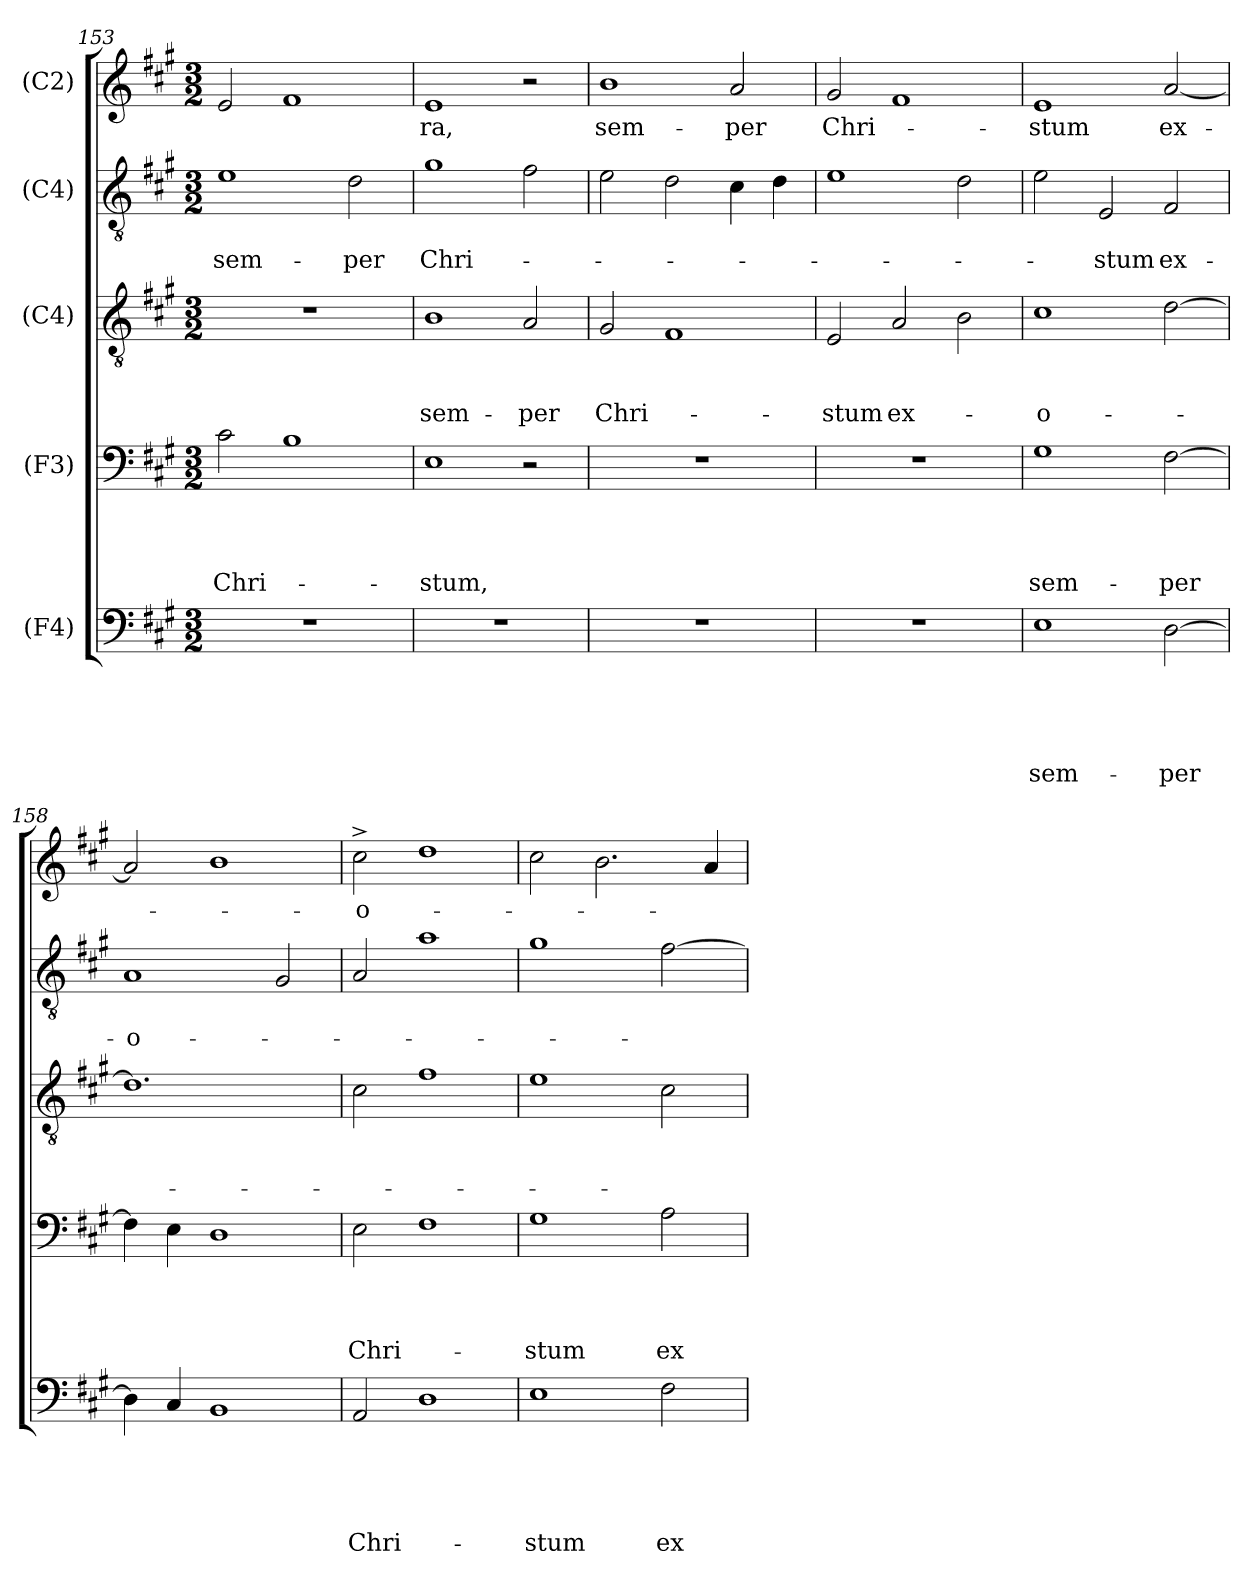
**kern	**text	**text	**text	**text	**text	**kern	**text	**text	**text	**text	**kern	**text	**text	**text	**kern	**text	**text	**kern	**text
*part5	*part5	*part5	*part5	*part5	*part5	*part4	*part4	*part4	*part4	*part4	*part3	*part3	*part3	*part3	*part2	*part2	*part2	*part1	*part1
*staff5	*staff5	*staff5	*staff5	*staff5	*staff5	*staff4	*staff4	*staff4	*staff4	*staff4	*staff3	*staff3	*staff3	*staff3	*staff2	*staff2	*staff2	*staff1	*staff1
*I"(F4)	*	*	*	*	*	*I"(F3)	*	*	*	*	*I"(C4)	*	*	*	*I"(C4)	*	*	*I"(C2)	*
*clefF4	*	*	*	*	*	*clefF4	*	*	*	*	*clefGv2	*	*	*	*clefGv2	*	*	*clefG2	*
*k[f#c#g#]	*	*	*	*	*	*k[f#c#g#]	*	*	*	*	*k[f#c#g#]	*	*	*	*k[f#c#g#]	*	*	*k[f#c#g#]	*
*A:	*	*	*	*	*	*A:	*	*	*	*	*A:	*	*	*	*A:	*	*	*A:	*
*M3/2	*	*	*	*	*	*M3/2	*	*	*	*	*M3/2	*	*	*	*M3/2	*	*	*M3/2	*
=153	=153	=153	=153	=153	=153	=153	=153	=153	=153	=153	=153	=153	=153	=153	=153	=153	=153	=153	=153
!LO:N:vis=1	!	!	!	!	!	!	!	!	!	!LO:LY:b	!LO:N:vis=1	!	!	!	!	!	!LO:LY:b	!	!
1.r	.	.	.	.	.	2c#\	.	.	.	Chri-	1.r	.	.	.	1e	.	sem-	2e/	.
.	.	.	.	.	.	1B	.	.	.	.	.	.	.	.	.	.	.	1f#	.
!	!	!	!	!	!	!	!	!	!	!	!	!	!	!	!	!	!LO:LY:b	!	!
.	.	.	.	.	.	.	.	.	.	.	.	.	.	.	2d\	.	-per	.	.
=154	=154	=154	=154	=154	=154	=154	=154	=154	=154	=154	=154	=154	=154	=154	=154	=154	=154	=154	=154
!LO:N:vis=1	!	!	!	!	!	!	!	!	!	!LO:LY:b	!	!	!	!LO:LY:b	!	!	!LO:LY:b	!	!LO:LY:b
1.r	.	.	.	.	.	1E	.	.	.	-stum,	1B	.	.	sem-	1g#	.	Chri-	1e	-ra,
!	!	!	!	!	!	!	!	!	!	!	!	!	!	!LO:LY:b	!	!	!	!	!
.	.	.	.	.	.	2r	.	.	.	.	2A/	.	.	-per	2f#\	.	.	2r	.
!!LO:LB:g=z
=155	=155	=155	=155	=155	=155	=155	=155	=155	=155	=155	=155	=155	=155	=155	=155	=155	=155	=155	=155
!LO:N:vis=1	!	!	!	!	!	!LO:N:vis=1	!	!	!	!	!	!	!	!LO:LY:b	!	!	!	!	!LO:LY:b
1.r	.	.	.	.	.	1.r	.	.	.	.	2G#/	.	.	Chri-	2e\	.	.	1b	sem-
.	.	.	.	.	.	.	.	.	.	.	1F#	.	.	.	2d\	.	.	.	.
!	!	!	!	!	!	!	!	!	!	!	!	!	!	!	!	!	!	!	!LO:LY:b
.	.	.	.	.	.	.	.	.	.	.	.	.	.	.	4c#\	.	.	2a/	-per
.	.	.	.	.	.	.	.	.	.	.	.	.	.	.	4d\	.	.	.	.
=156	=156	=156	=156	=156	=156	=156	=156	=156	=156	=156	=156	=156	=156	=156	=156	=156	=156	=156	=156
!LO:N:vis=1	!	!	!	!	!	!LO:N:vis=1	!	!	!	!	!	!	!	!LO:LY:b	!	!	!	!	!LO:LY:b
1.r	.	.	.	.	.	1.r	.	.	.	.	2E/	.	.	-stum	1e	.	.	2g#/	Chri-
!	!	!	!	!	!	!	!	!	!	!	!	!	!	!LO:LY:b	!	!	!	!	!
.	.	.	.	.	.	.	.	.	.	.	2A/	.	.	ex-	.	.	.	1f#	.
.	.	.	.	.	.	.	.	.	.	.	2B\	.	.	.	2d\	.	.	.	.
=157	=157	=157	=157	=157	=157	=157	=157	=157	=157	=157	=157	=157	=157	=157	=157	=157	=157	=157	=157
!	!	!	!	!	!LO:LY:b	!	!	!	!	!LO:LY:b	!	!	!	!LO:LY:b:rj	!	!	!	!	!LO:LY:b
1E	.	.	.	.	sem-	1G#	.	.	.	sem-	1c#	.	.	-o-	2e\	.	.	1e	-stum
!	!	!	!	!	!	!	!	!	!	!	!	!	!	!	!	!	!LO:LY:b	!	!
.	.	.	.	.	.	.	.	.	.	.	.	.	.	.	2E/	.	-stum	.	.
!	!	!	!	!	!LO:LY:b	!	!	!	!	!LO:LY:b	!	!	!	!	!	!	!LO:LY:b	!	!LO:LY:b
[>2D\	.	.	.	.	-per	[>2F#\	.	.	.	-per	[>2d\	.	.	.	2F#/	.	ex-	[<2a/	ex-
=158	=158	=158	=158	=158	=158	=158	=158	=158	=158	=158	=158	=158	=158	=158	=158	=158	=158	=158	=158
!	!	!	!	!	!	!	!	!	!	!	!	!	!	!	!	!	!LO:LY:b:rj	!	!
4D\]	.	.	.	.	.	4F#\]	.	.	.	.	1.d]	.	.	.	1A	.	-o-	2a/]	.
4C#/	.	.	.	.	.	4E\	.	.	.	.	.	.	.	.	.	.	.	.	.
1BB	.	.	.	.	.	1D	.	.	.	.	.	.	.	.	.	.	.	1b	.
.	.	.	.	.	.	.	.	.	.	.	.	.	.	.	2G#/	.	.	.	.
=159	=159	=159	=159	=159	=159	=159	=159	=159	=159	=159	=159	=159	=159	=159	=159	=159	=159	=159	=159
!	!	!	!	!	!LO:LY:b	!	!	!	!	!LO:LY:b	!	!	!	!	!	!	!	!	!LO:LY:b
2AA/	.	.	.	.	Chri-	2E\	.	.	.	Chri-	2c#\	.	.	.	2A/	.	.	2cc#^>\	-o-
1D	.	.	.	.	.	1F#	.	.	.	.	1f#	.	.	.	1a	.	.	1dd	.
!!LO:LB:g=z
=160	=160	=160	=160	=160	=160	=160	=160	=160	=160	=160	=160	=160	=160	=160	=160	=160	=160	=160	=160
!	!	!	!	!	!LO:LY:b	!	!	!	!	!LO:LY:b	!	!	!	!	!	!	!	!	!
1E	.	.	.	.	-stum	1G#	.	.	.	-stum	1e	.	.	.	1g#	.	.	2cc#\	.
.	.	.	.	.	.	.	.	.	.	.	.	.	.	.	.	.	.	2.b\	.
!	!	!	!	!	!LO:LY:b	!	!	!	!	!LO:LY:b	!	!	!	!	!	!	!	!	!
2F#\	.	.	.	.	ex-	2A\	.	.	.	ex-	2c#\	.	.	.	[>2f#\	.	.	.	.
.	.	.	.	.	.	.	.	.	.	.	.	.	.	.	.	.	.	4a/	.
=	=	=	=	=	=	=	=	=	=	=	=	=	=	=	=	=	=	=	=
*-	*-	*-	*-	*-	*-	*-	*-	*-	*-	*-	*-	*-	*-	*-	*-	*-	*-	*-	*-
